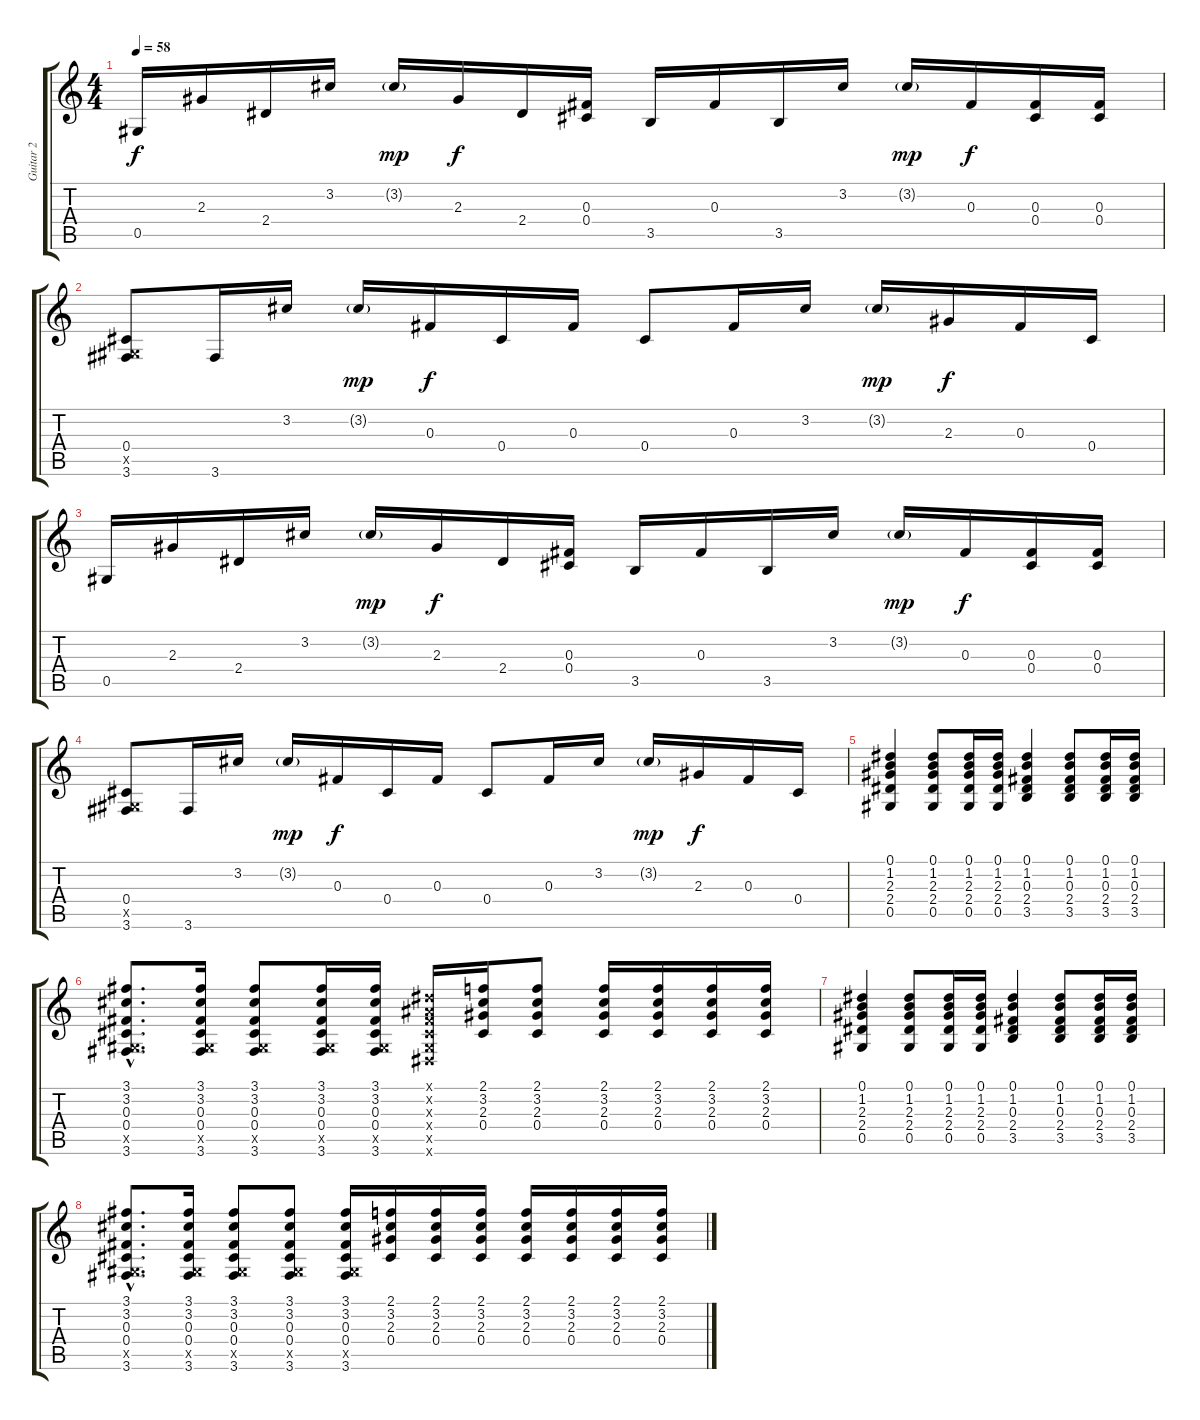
\track ("Guitar 2" "Guitar 2") {instrument acousticguitarsteel}
\staff {score tabs}
\tuning (Eb4 Bb3 Gb3 Db3 Ab2 Eb2) {hide}
\ts (4 4)
\tempo 58
\clef g2
\ks c
0.5.16{dy f} 2.3.16 2.4.16 3.2.16 3.2{g}.16{dy mp} 2.3.16{dy f} 2.4.16 (0.3 0.4).16 3.5.16 0.3.16 3.5.16 3.2.16 3.2{g}.16{dy mp} 0.3.16{dy f} (0.3 0.4).16 (0.3 0.4).16 |
(0.4 0.5{x} 3.6).8 3.6.16 3.2.16 3.2{g}.16{dy mp} 0.3.16{dy f} 0.4.16 0.3.16 0.4.8 0.3.16 3.2.16 3.2{g}.16{dy mp} 2.3.16{dy f} 0.3.16 0.4.16 |
0.5.16 2.3.16 2.4.16 3.2.16 3.2{g}.16{dy mp} 2.3.16{dy f} 2.4.16 (0.3 0.4).16 3.5.16 0.3.16 3.5.16 3.2.16 3.2{g}.16{dy mp} 0.3.16{dy f} (0.3 0.4).16 (0.3 0.4).16 |
(0.4 0.5{x} 3.6).8 3.6.16 3.2.16 3.2{g}.16{dy mp} 0.3.16{dy f} 0.4.16 0.3.16 0.4.8 0.3.16 3.2.16 3.2{g}.16{dy mp} 2.3.16{dy f} 0.3.16 0.4.16 |
(0.1 1.2 2.3 2.4 0.5).4 (0.1 1.2 2.3 2.4 0.5).8 (0.1 1.2 2.3 2.4 0.5).16 (0.1 1.2 2.3 2.4 0.5).16 (0.1 1.2 0.3 2.4 3.5).4 (0.1 1.2 0.3 2.4 3.5).8 (0.1 1.2 0.3 2.4 3.5).16 (0.1 1.2 0.3 2.4 3.5).16 |
(3.1{hac} 3.2{hac} 0.3{hac} 0.4{hac} 0.5{hac x} 3.6{hac}).8{d} (3.1 3.2 0.3 0.4 0.5{x} 3.6).16 (3.1 3.2 0.3 0.4 0.5{x} 3.6).8 (3.1 3.2 0.3 0.4 0.5{x} 3.6).16 (3.1 3.2 0.3 0.4 0.5{x} 3.6).16 (0.1{x} 0.2{x} 0.3{x} 0.4{x} 0.5{x} 0.6{x}).16 (2.1 3.2 2.3 0.4).16 (2.1 3.2 2.3 0.4).8 (2.1 3.2 2.3 0.4).16 (2.1 3.2 2.3 0.4).16 (2.1 3.2 2.3 0.4).16 (2.1 3.2 2.3 0.4).16 |
(0.1 1.2 2.3 2.4 0.5).4 (0.1 1.2 2.3 2.4 0.5).8 (0.1 1.2 2.3 2.4 0.5).16 (0.1 1.2 2.3 2.4 0.5).16 (0.1 1.2 0.3 2.4 3.5).4 (0.1 1.2 0.3 2.4 3.5).8 (0.1 1.2 0.3 2.4 3.5).16 (0.1 1.2 0.3 2.4 3.5).16 |
(3.1{hac} 3.2{hac} 0.3{hac} 0.4{hac} 0.5{hac x} 3.6{hac}).8{d} (3.1 3.2 0.3 0.4 0.5{x} 3.6).16 (3.1 3.2 0.3 0.4 0.5{x} 3.6).8 (3.1 3.2 0.3 0.4 0.5{x} 3.6).8 (3.1 3.2 0.3 0.4 0.5{x} 3.6).16 (2.1 3.2 2.3 0.4).16 (2.1 3.2 2.3 0.4).16 (2.1 3.2 2.3 0.4).16 (2.1 3.2 2.3 0.4).16 (2.1 3.2 2.3 0.4).16 (2.1 3.2 2.3 0.4).16 (2.1 3.2 2.3 0.4).16
